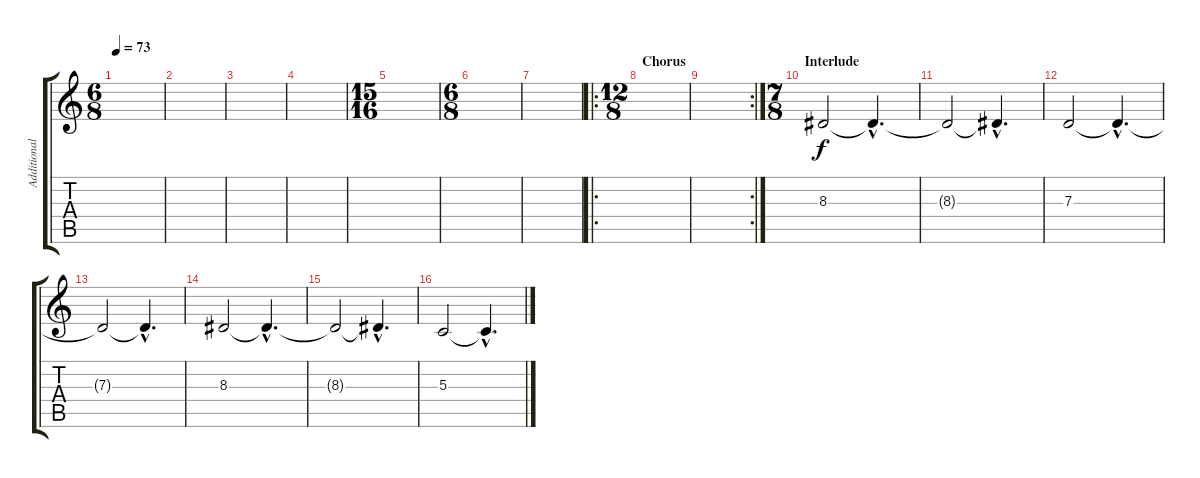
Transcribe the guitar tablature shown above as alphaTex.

\track ("Additional musicians" "Additional") {instrument violin}
\staff {score tabs}
\tuning (E4 B3 G3 D3 A2 E2) {hide}
\ts (6 8)
\tempo 73
\clef g2
\ks c
|
|
|
|
\ts (15 16)
|
\ts (6 8)
|
|
\ro
\ts (12 8)
\section ("" "Chorus")
|
\rc 2
|
\ts (7 8)
\section ("" "Interlude")
8.3.2 8.3{hac t}.4{d} |
8.3{t}.2 8.3{hac t}.4{d} |
7.3.2 7.3{hac t}.4{d} |
7.3{t}.2 7.3{hac t}.4{d} |
8.3.2 8.3{hac t}.4{d} |
8.3{t}.2 8.3{hac t}.4{d} |
5.3.2 5.3{hac t}.4{d}
